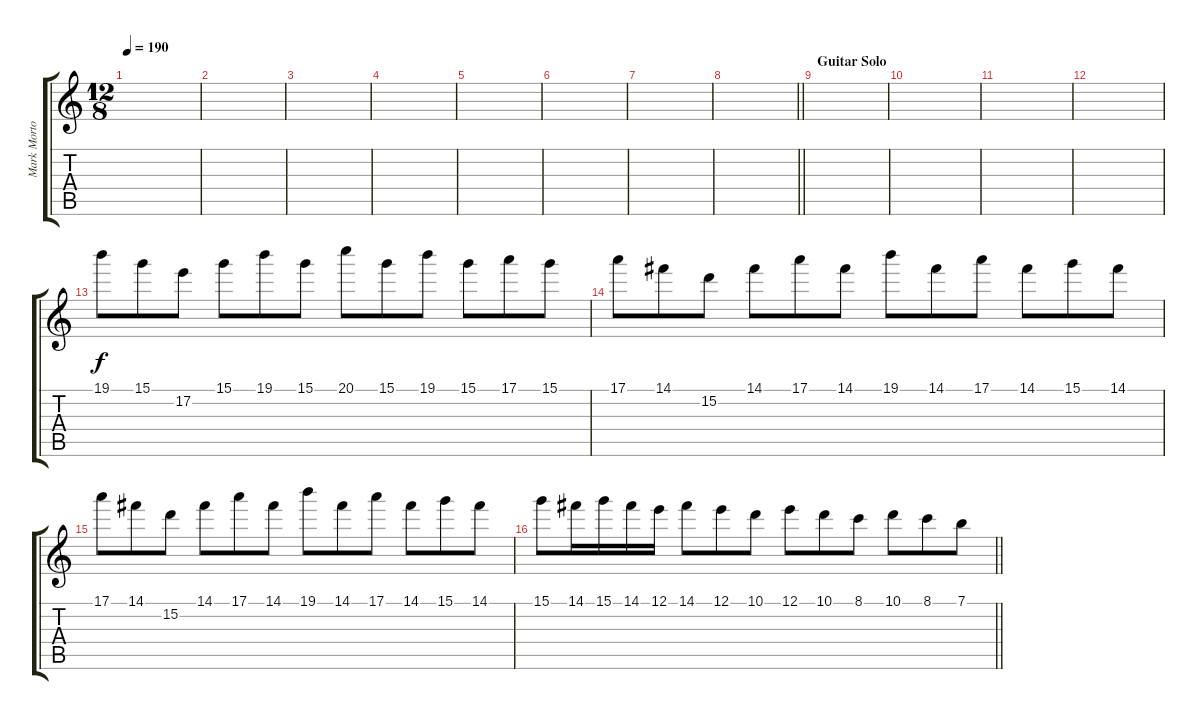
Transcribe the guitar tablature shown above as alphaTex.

\track ("Mark Morton - Lead 2" "Mark Morto") {instrument distortionguitar}
\staff {score tabs}
\tuning (E4 B3 G3 D3 A2 D2) {hide}
\ts (12 8)
\tempo 190
\clef g2
\ks c
|
|
|
|
|
|
|
\barLineRight lightlight
|
\section ("" "Guitar Solo")
|
|
|
|
19.1.8 15.1.8 17.2.8 15.1.8 19.1.8 15.1.8 20.1.8 15.1.8 19.1.8 15.1.8 17.1.8 15.1.8 |
17.1.8 14.1.8 15.2.8 14.1.8 17.1.8 14.1.8 19.1.8 14.1.8 17.1.8 14.1.8 15.1.8 14.1.8 |
17.1.8 14.1.8 15.2.8 14.1.8 17.1.8 14.1.8 19.1.8 14.1.8 17.1.8 14.1.8 15.1.8 14.1.8 |
\barLineRight lightlight
15.1.8 14.1.16 15.1.16 14.1.16 12.1.16 14.1.8 12.1.8 10.1.8 12.1.8 10.1.8 8.1.8 10.1.8 8.1.8 7.1.8
